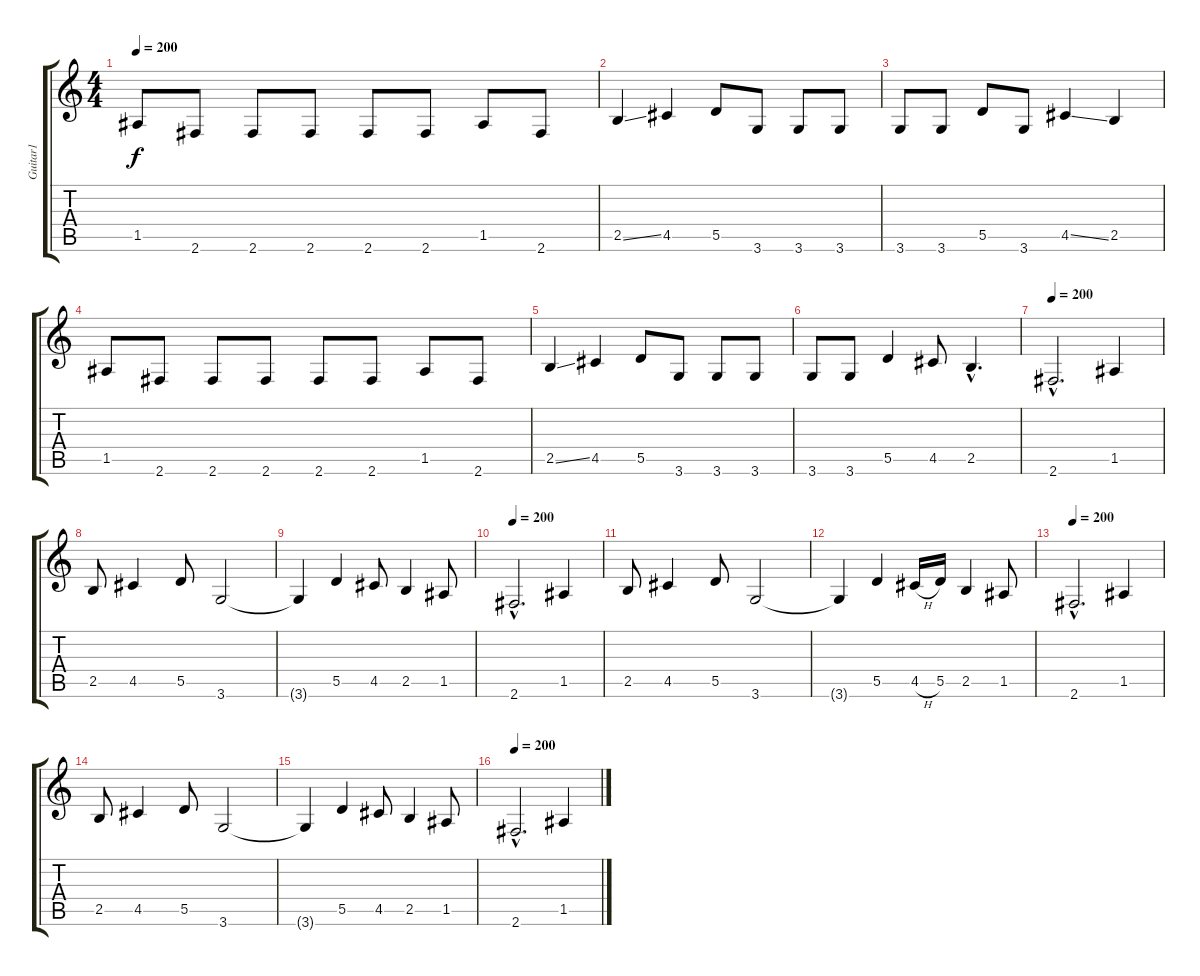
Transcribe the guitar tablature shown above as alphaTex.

\track ("Guitar1" "Guitar1") {instrument distortionguitar}
\staff {score tabs}
\tuning (E4 B3 G3 D3 A2 E2) {hide}
\ts (4 4)
\tempo 200
\clef g2
\ks c
1.5.8{dy f} 2.6.8 2.6.8 2.6.8 2.6.8 2.6.8 1.5.8 2.6.8 |
2.5{ss}.4 4.5.4 5.5.8 3.6.8 3.6.8 3.6.8 |
3.6.8 3.6.8 5.5.8 3.6.8 4.5{ss}.4 2.5.4 |
1.5.8 2.6.8 2.6.8 2.6.8 2.6.8 2.6.8 1.5.8 2.6.8 |
2.5{ss}.4 4.5.4 5.5.8 3.6.8 3.6.8 3.6.8 |
3.6.8 3.6.8 5.5.4 4.5.8 2.5{hac}.4{d} |
\tempo 200
2.6{hac}.2{d} 1.5.4 |
2.5.8 4.5.4 5.5.8 3.6.2 |
3.6{t}.4 5.5.4 4.5.8 2.5.4 1.5.8 |
\tempo 200
2.6{hac}.2{d} 1.5.4 |
2.5.8 4.5.4 5.5.8 3.6.2 |
3.6{t}.4 5.5.4 4.5{h}.16 5.5.16 2.5.4 1.5.8 |
\tempo 200
2.6{hac}.2{d} 1.5.4 |
2.5.8 4.5.4 5.5.8 3.6.2 |
3.6{t}.4 5.5.4 4.5.8 2.5.4 1.5.8 |
\tempo 200
2.6{hac}.2{d} 1.5.4
